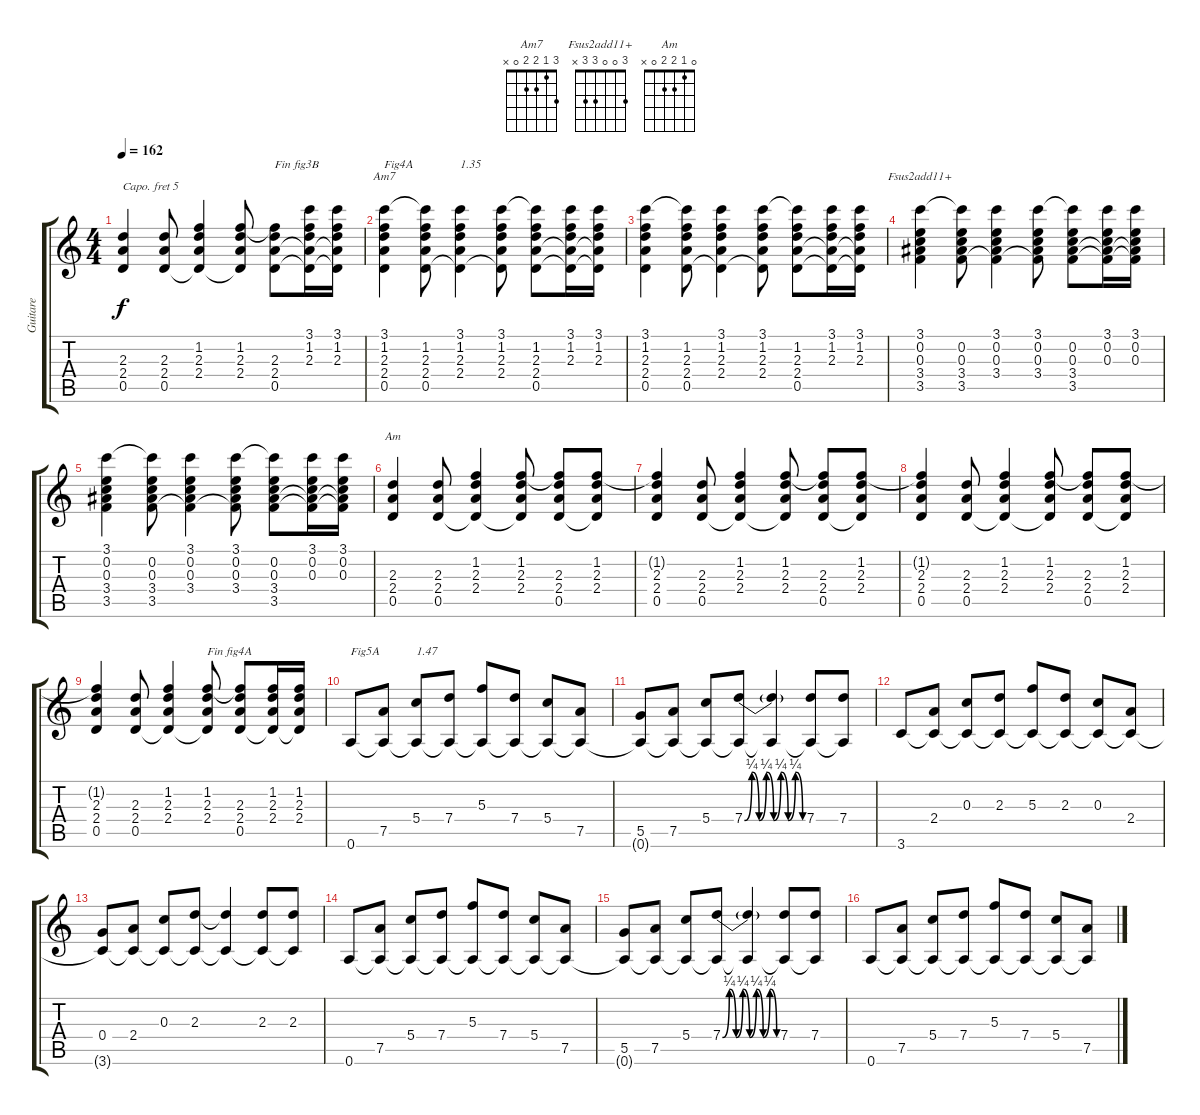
\track ("Guitare" "Guitare") {instrument acousticguitarsteel}
\staff {score tabs}
\capo 5
\tuning (E4 B3 G3 D3 A2 E2) {hide}
\chord ("Am7" 3 1 2 2 0 x)
\chord ("Fsus2add11+" 3 0 0 3 3 x)
\chord ("Am" 0 1 2 2 0 x)
\ts (4 4)
\tempo 162
\clef g2
\ks c
(2.3 2.4 0.5).4{dy f} (2.3 2.4 0.5).8 (1.2 2.3 2.4 0.5{t}).4 (1.2 2.3 2.4 0.5{t}).8 (1.2{t} 2.3 2.4 0.5).8{txt "Fin fig3B"} (3.1 1.2 2.3 2.4{t} 0.5{t}).16 (3.1 1.2 2.3 2.4{t} 0.5{t}).16 |
(3.1 1.2 2.3 2.4 0.5).4{ch "Am7" txt "Fig4A"} (3.1{t} 1.2 2.3 2.4 0.5).8 (3.1 1.2 2.3 2.4 0.5{t}).4{txt "1.35"} (3.1 1.2 2.3 2.4 0.5{t}).8 (3.1{t} 1.2 2.3 2.4 0.5).8 (3.1 1.2 2.3 2.4{t} 0.5{t}).16 (3.1 1.2 2.3 2.4{t} 0.5{t}).16 |
(3.1 1.2 2.3 2.4 0.5).4 (3.1{t} 1.2 2.3 2.4 0.5).8 (3.1 1.2 2.3 2.4 0.5{t}).4 (3.1 1.2 2.3 2.4 0.5{t}).8 (3.1{t} 1.2 2.3 2.4 0.5).8 (3.1 1.2 2.3 2.4{t} 0.5{t}).16 (3.1 1.2 2.3 2.4{t} 0.5{t}).16 |
(3.1 0.2 0.3 3.4 3.5).4{ch "Fsus2add11+"} (3.1{t} 0.2 0.3 3.4 3.5).8 (3.1 0.2 0.3 3.4 3.5{t}).4 (3.1 0.2 0.3 3.4 3.5{t}).8 (3.1{t} 0.2 0.3 3.4 3.5).8 (3.1 0.2 0.3 3.4{t} 3.5{t}).16 (3.1 0.2 0.3 3.4{t} 3.5{t}).16 |
(3.1 0.2 0.3 3.4 3.5).4 (3.1{t} 0.2 0.3 3.4 3.5).8 (3.1 0.2 0.3 3.4 3.5{t}).4 (3.1 0.2 0.3 3.4 3.5{t}).8 (3.1{t} 0.2 0.3 3.4 3.5).8 (3.1 0.2 0.3 3.4{t} 3.5{t}).16 (3.1 0.2 0.3 3.4{t} 3.5{t}).16 |
(2.3 2.4 0.5).4{ch "Am"} (2.3 2.4 0.5).8 (1.2 2.3 2.4 0.5{t}).4 (1.2 2.3 2.4 0.5{t}).8 (1.2{t} 2.3 2.4 0.5).8 (1.2 2.3 2.4 0.5{t}).8 |
(1.2{t} 2.3 2.4 0.5).4 (2.3 2.4 0.5).8 (1.2 2.3 2.4 0.5{t}).4 (1.2 2.3 2.4 0.5{t}).8 (1.2{t} 2.3 2.4 0.5).8 (1.2 2.3 2.4 0.5{t}).8 |
(1.2{t} 2.3 2.4 0.5).4 (2.3 2.4 0.5).8 (1.2 2.3 2.4 0.5{t}).4 (1.2 2.3 2.4 0.5{t}).8 (1.2{t} 2.3 2.4 0.5).8 (1.2 2.3 2.4 0.5{t}).8 |
(1.2{t} 2.3 2.4 0.5).4 (2.3 2.4 0.5).8 (1.2 2.3 2.4 0.5{t}).4 (1.2 2.3 2.4 0.5{t}).8{txt "Fin fig4A"} (1.2{t} 2.3 2.4 0.5).8 (1.2 2.3 2.4 0.5{t}).16 (1.2 2.3 2.4 0.5{t}).16 |
0.6.8{txt "Fig5A"} (7.5 0.6{t}).8 (5.4 0.6{t}).8{txt "1.47"} (7.4 0.6{t}).8 (5.3 0.6{t}).8 (7.4 0.6{t}).8 (5.4 0.6{t}).8 (7.5 0.6{t}).8 |
(5.5 0.6{t}).8 (7.5 0.6{t}).8 (5.4 0.6{t}).8 (7.4{be (custom 0 0 7 1 14 0 21 1 28 0 35 1 42 0 49 1 56 0 60 0)} 0.6{t}).8 (7.4{t} 0.6{t}).4 (7.4 0.6{t}).8 (7.4 0.6{t}).8 |
3.6.8 (2.4 3.6{t}).8 (0.3 3.6{t}).8 (2.3 3.6{t}).8 (5.3 3.6{t}).8 (2.3 3.6{t}).8 (0.3 3.6{t}).8 (2.4 3.6{t}).8 |
(0.4 3.6{t}).8 (2.4 3.6{t}).8 (0.3 3.6{t}).8 (2.3 3.6{t}).8 (2.3{t} 3.6{t}).4 (2.3 3.6{t}).8 (2.3 3.6{t}).8 |
0.6.8 (7.5 0.6{t}).8 (5.4 0.6{t}).8 (7.4 0.6{t}).8 (5.3 0.6{t}).8 (7.4 0.6{t}).8 (5.4 0.6{t}).8 (7.5 0.6{t}).8 |
(5.5 0.6{t}).8 (7.5 0.6{t}).8 (5.4 0.6{t}).8 (7.4{be (custom 0 0 7 1 14 0 21 1 28 0 35 1 42 0 49 1 56 0 60 0)} 0.6{t}).8 (7.4{t} 0.6{t}).4 (7.4 0.6{t}).8 (7.4 0.6{t}).8 |
0.6.8 (7.5 0.6{t}).8 (5.4 0.6{t}).8 (7.4 0.6{t}).8 (5.3 0.6{t}).8 (7.4 0.6{t}).8 (5.4 0.6{t}).8 (7.5 0.6{t}).8
